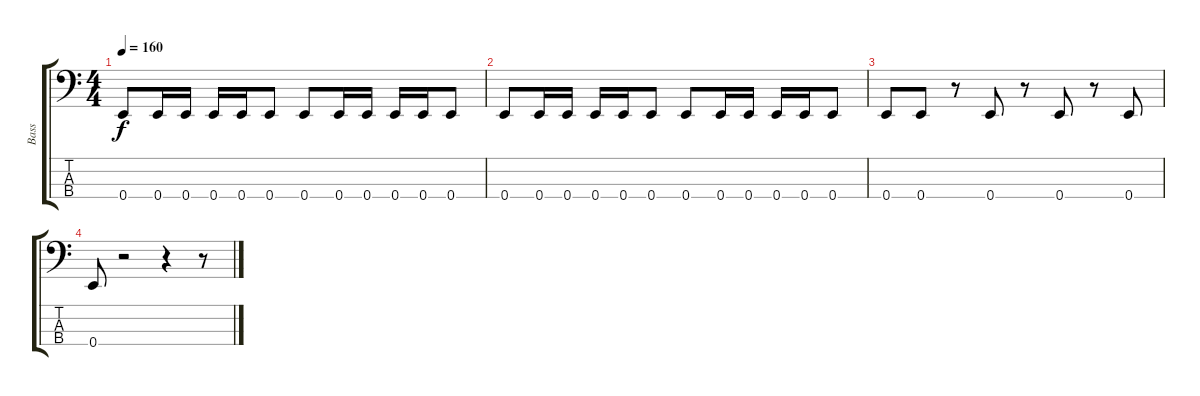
\track ("Bass" "Bass") {instrument electricbasspick}
\staff {score tabs}
\tuning (G2 D2 A1 E1) {hide}
\ts (4 4)
\tempo 160
\clef f4
\ks c
0.4.8{dy f} 0.4.16 0.4.16 0.4.16 0.4.16 0.4.8 0.4.8 0.4.16 0.4.16 0.4.16 0.4.16 0.4.8 |
0.4.8 0.4.16 0.4.16 0.4.16 0.4.16 0.4.8 0.4.8 0.4.16 0.4.16 0.4.16 0.4.16 0.4.8 |
0.4.8 0.4.8 r.8 0.4.8 r.8 0.4.8 r.8 0.4.8 |
0.4.8 r.2 r.4 r.8
